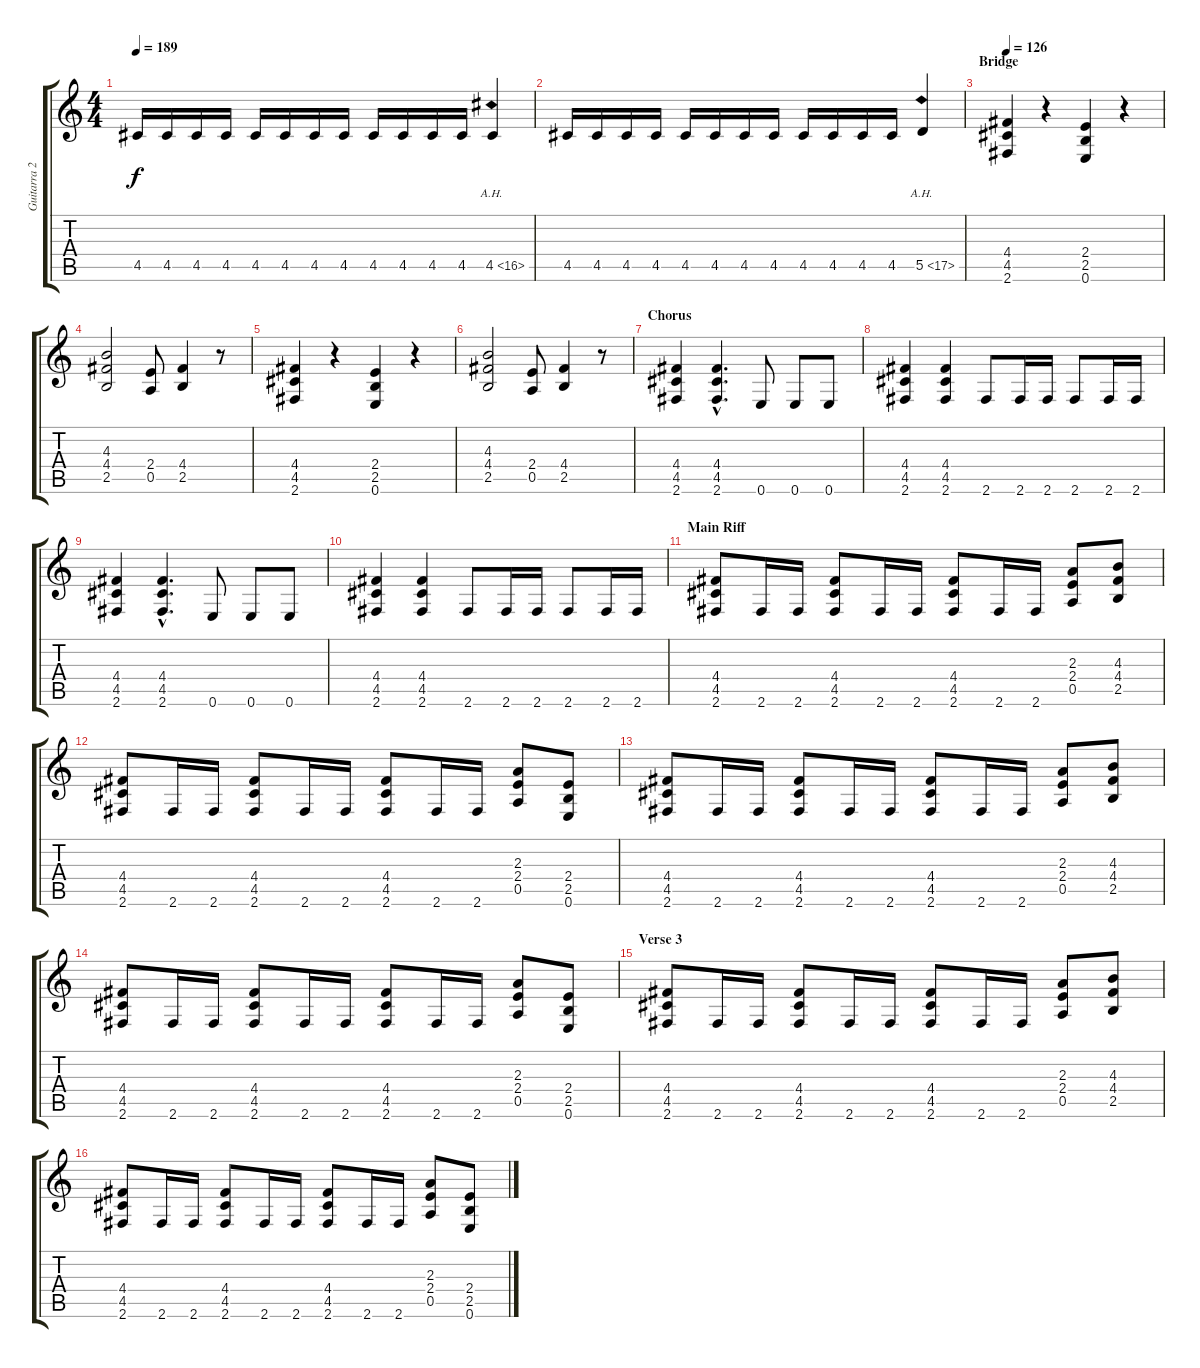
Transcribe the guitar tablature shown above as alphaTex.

\track ("Guitarra 2" "Guitarra 2") {instrument distortionguitar}
\staff {score tabs}
\tuning (E4 B3 G3 D3 A2 E2) {hide}
\ts (4 4)
\tempo 189
\clef g2
\ks c
4.5.16{dy f} 4.5.16 4.5.16 4.5.16 4.5.16 4.5.16 4.5.16 4.5.16 4.5.16 4.5.16 4.5.16 4.5.16 4.5{ah 12}.4 |
4.5.16 4.5.16 4.5.16 4.5.16 4.5.16 4.5.16 4.5.16 4.5.16 4.5.16 4.5.16 4.5.16 4.5.16 5.5{ah 12}.4 |
\section ("" "Bridge")
\tempo 126
(4.4 4.5 2.6).4 r.4 (2.4 2.5 0.6).4 r.4 |
(4.3 4.4 2.5).2 (2.4 0.5).8 (4.4 2.5).4 r.8 |
(4.4 4.5 2.6).4 r.4 (2.4 2.5 0.6).4 r.4 |
(4.3 4.4 2.5).2 (2.4 0.5).8 (4.4 2.5).4 r.8 |
\section ("" "Chorus")
(4.4 4.5 2.6).4 (4.4{hac} 4.5{hac} 2.6{hac}).4{d} 0.6.8 0.6.8 0.6.8 |
(4.4 4.5 2.6).4 (4.4 4.5 2.6).4 2.6.8 2.6.16 2.6.16 2.6.8 2.6.16 2.6.16 |
(4.4 4.5 2.6).4 (4.4{hac} 4.5{hac} 2.6{hac}).4{d} 0.6.8 0.6.8 0.6.8 |
(4.4 4.5 2.6).4 (4.4 4.5 2.6).4 2.6.8 2.6.16 2.6.16 2.6.8 2.6.16 2.6.16 |
\section ("" "Main Riff")
(4.4 4.5 2.6).8 2.6.16 2.6.16 (4.4 4.5 2.6).8 2.6.16 2.6.16 (4.4 4.5 2.6).8 2.6.16 2.6.16 (2.3 2.4 0.5).8 (4.3 4.4 2.5).8 |
(4.4 4.5 2.6).8 2.6.16 2.6.16 (4.4 4.5 2.6).8 2.6.16 2.6.16 (4.4 4.5 2.6).8 2.6.16 2.6.16 (2.3 2.4 0.5).8 (2.4 2.5 0.6).8 |
(4.4 4.5 2.6).8 2.6.16 2.6.16 (4.4 4.5 2.6).8 2.6.16 2.6.16 (4.4 4.5 2.6).8 2.6.16 2.6.16 (2.3 2.4 0.5).8 (4.3 4.4 2.5).8 |
(4.4 4.5 2.6).8 2.6.16 2.6.16 (4.4 4.5 2.6).8 2.6.16 2.6.16 (4.4 4.5 2.6).8 2.6.16 2.6.16 (2.3 2.4 0.5).8 (2.4 2.5 0.6).8 |
\section ("" "Verse 3")
(4.4 4.5 2.6).8 2.6.16 2.6.16 (4.4 4.5 2.6).8 2.6.16 2.6.16 (4.4 4.5 2.6).8 2.6.16 2.6.16 (2.3 2.4 0.5).8 (4.3 4.4 2.5).8 |
(4.4 4.5 2.6).8 2.6.16 2.6.16 (4.4 4.5 2.6).8 2.6.16 2.6.16 (4.4 4.5 2.6).8 2.6.16 2.6.16 (2.3 2.4 0.5).8 (2.4 2.5 0.6).8
